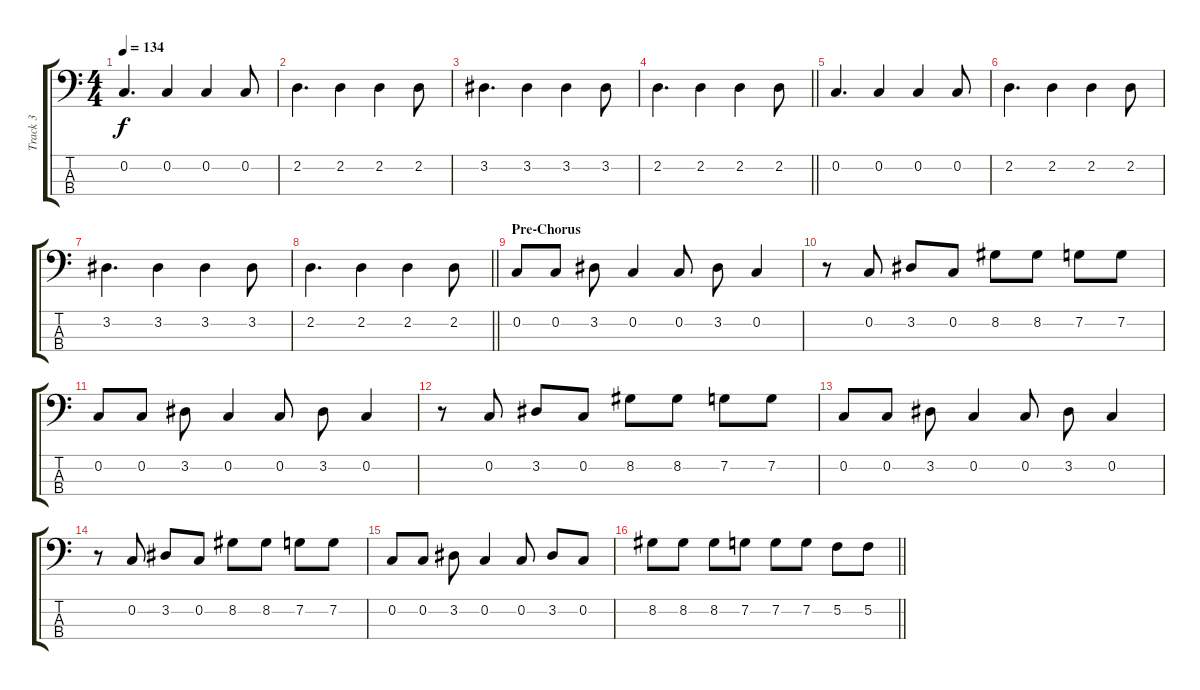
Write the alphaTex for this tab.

\track ("Track 3" "Track 3") {instrument electricbassfinger}
\staff {score tabs}
\tuning (F2 C2 G1 C1) {hide}
\ts (4 4)
\tempo 134
\clef f4
\ks c
0.2.4{d dy f} 0.2.4 0.2.4 0.2.8 |
2.2.4{d} 2.2.4 2.2.4 2.2.8 |
3.2.4{d} 3.2.4 3.2.4 3.2.8 |
\barLineRight lightlight
2.2.4{d} 2.2.4 2.2.4 2.2.8 |
0.2.4{d} 0.2.4 0.2.4 0.2.8 |
2.2.4{d} 2.2.4 2.2.4 2.2.8 |
3.2.4{d} 3.2.4 3.2.4 3.2.8 |
\barLineRight lightlight
2.2.4{d} 2.2.4 2.2.4 2.2.8 |
\section ("" "Pre-Chorus")
0.2.8 0.2.8 3.2.8 0.2.4 0.2.8 3.2.8 0.2.4 |
r.8 0.2.8 3.2.8 0.2.8 8.2.8 8.2.8 7.2.8 7.2.8 |
0.2.8 0.2.8 3.2.8 0.2.4 0.2.8 3.2.8 0.2.4 |
r.8 0.2.8 3.2.8 0.2.8 8.2.8 8.2.8 7.2.8 7.2.8 |
0.2.8 0.2.8 3.2.8 0.2.4 0.2.8 3.2.8 0.2.4 |
r.8 0.2.8 3.2.8 0.2.8 8.2.8 8.2.8 7.2.8 7.2.8 |
0.2.8 0.2.8 3.2.8 0.2.4 0.2.8 3.2.8 0.2.8 |
\barLineRight lightlight
8.2.8 8.2.8 8.2.8 7.2.8 7.2.8 7.2.8 5.2.8 5.2.8
